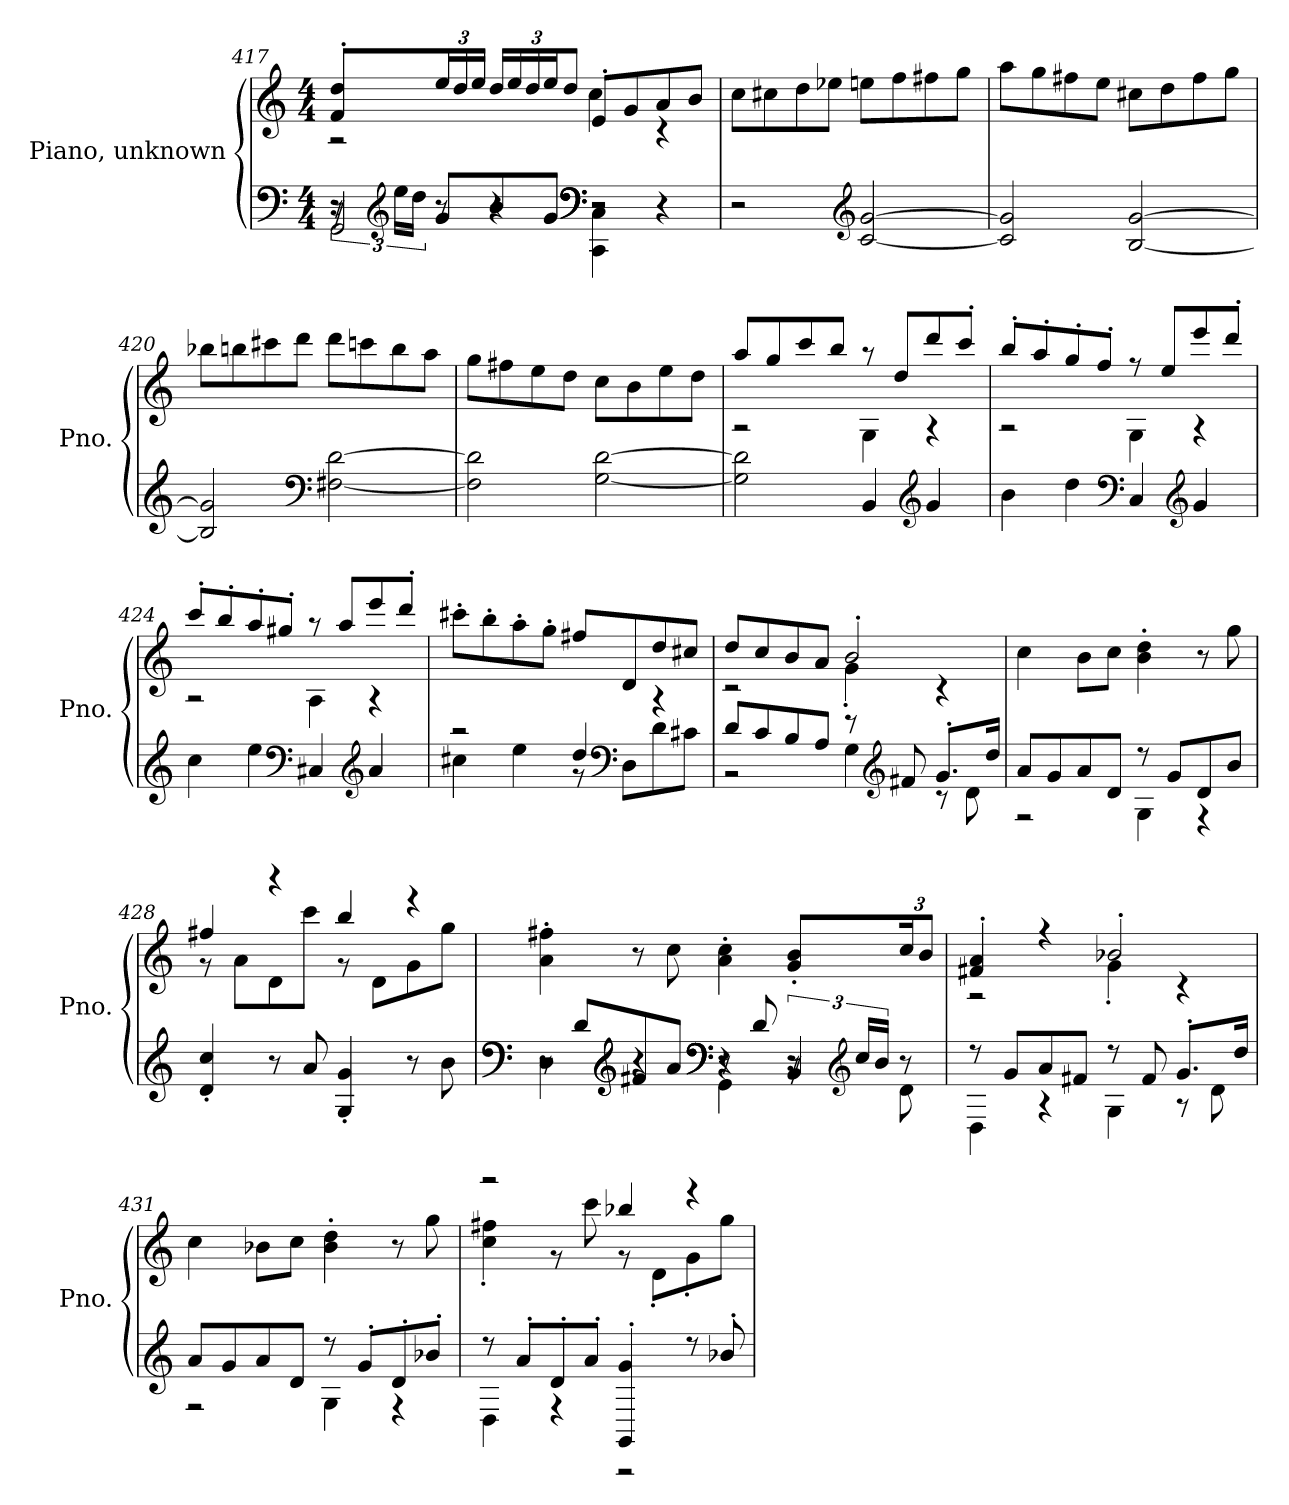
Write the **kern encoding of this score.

**kern	**kern
*part1	*part1
*staff2	*staff1
*I"Piano, unknown	*
*I'Pno.	*
*clefF4	*clefG2
*k[]	*k[]
*M4/4	*M4/4
=417	=417
*^	*^
*	*^	*	*
8r	24r	2GG/	8f/' 8dd/'L	2r
*clefG2	*	*	*	*
.	24ee\LL	.	.	.
.	24dd\JJ	.	.	.
*	*	*	*Xbrackettup	*
8g/L	8r	.	24ee/L	.
.	.	.	24dd/	.
.	.	.	24ee/JJ	.
8b/	4r	.	24dd/LL	.
.	.	.	24ee/	.
.	.	.	24dd/	.
8g/J	.	.	24ee/J	.
.	.	.	12dd/J	.
*clefF4	*	*	*	*
2r	4CC\ 4C\	2r	8e'/L	4cc\
.	.	.	8g/	.
.	4r	.	8a/	4r
.	.	.	8b/J	.
*v	*v	*v	*	*
*	*v	*v
=418	=418
2r	8cc\L
.	8cc#X\
.	8dd\
.	8ee-X\J
*clefG2	*
[2c/ [2g/	8een\L
.	8ff\
.	8ff#X\
.	8gg\J
!!LO:LB:g=z
=419	=419
2c/] 2g/]	8aa\L
.	8gg\
.	8ff#X\
.	8ee\J
[2B/ [2g/	8cc#X\L
.	8dd\
.	8ff#\
.	8gg\J
=420	=420
2B/] 2g/]	8bb-X\L
.	8bbn\
.	8ccc#X\
.	8ddd\J
*clefF4	*
[2F#X\ [2d\	8ddd\L
.	8cccn\
.	8bb\
.	8aa\J
=421	=421
2F#\] 2d\]	8gg\L
.	8ff#X\
.	8ee\
.	8dd\J
[2G\ [2d\	8cc\L
.	8b\
.	8ee\
.	8dd\J
=422	=422
*	*^
2G\] 2d\]	8aa/L	2r
.	8gg/	.
.	8ccc/	.
.	8bb/J	.
4BB/	8r	4G\
.	8dd/L	.
*clefG2	*	*
4g/	8ddd/	4r
.	8ccc'/J	.
!!LO:LB:g=z	!!
=423	=423	=423
4b\	8bb'/L	2r
.	8aa'/	.
4dd\	8gg'/	.
.	8ff'/J	.
*clefF4	*	*
4C/	8r	4G\
.	8ee/L	.
*clefG2	*	*
4g/	8eee/	4r
.	8ddd'/J	.
=424	=424	=424
4cc\	8ccc'/L	2r
.	8bb'/	.
4ee\	8aa'/	.
.	8gg#X'/J	.
*clefF4	*	*
4C#X/	8r	4A\
.	8aa/L	.
*clefG2	*	*
4a/	8eee/	4r
.	8ddd'/J	.
*	*v	*v
=425	=425
*^	*
2r	4cc#X\	8ccc#X'\L
.	.	8bb'\
.	4ee\	8aa'\
.	.	8gg'\J
4dd/	8r	8ff#X/L
*clefF4	*	*
.	8D\L	8d/
4r	8d\	8dd/
.	8c#X\J	8cc#X/J
!!LO:PB:g=z
=426	=426	=426
*	*	*^
8d/L	2r	8dd/L	2r
8c/	.	8cc/	.
8B/	.	8b/	.
8A/J	.	8a/J	.
8r	4G\	2b'/	4g'\
*clefG2	*	*	*
8f#X/	.	.	.
8.g'/L	8r	.	4r
.	8d\	.	.
16dd/Jk	.	.	.
*	*	*v	*v
=427	=427	=427
8a/L	2r	4cc\
8g/	.	.
8a/	.	8b\L
8d/J	.	8cc\J
8r	4G\	4b\' 4dd\'
8g/L	.	.
8d/	4r	8r
8b/J	.	8gg\
*v	*v	*
=428	=428
*	*^
4d/' 4cc/'	4ff#X/	8r
.	.	8a\L
8r	4r	8d\
8a/	.	8ccc\J
4G/' 4g/'	4bb/	8r
.	.	8d\L
8r	4r	8g\
8b\	.	8gg\J
*	*v	*v
!!LO:LB:g=z
=429	=429
*clefF4	*
*^	*
*	*^	*
8r	4D\	2r	4a\' 4ff#X\'
8d/L	.	.	.
*clefG2	*	*	*
8f#X/	4r	.	8r
8a/J	.	.	8cc\
*clefF4	*	*	*
8r	4GG\	4r	4a\' 4cc\'
8d/	.	.	.
24r	8r	4BB/	8g/' 8b/'L
*clefG2	*	*	*
24cc/LL	.	.	.
24b/JJ	.	.	.
8r	8d\	.	24cc/K
.	.	.	12b/J
*	*v	*v	*
=430	=430	=430
*	*	*^
8r	4D\	4f#X/' 4a/'	2r
8g/L	.	.	.
8a/	4r	4r	.
8f#X/J	.	.	.
8r	4G\	2b-X'/	4g'\
8f#/	.	.	.
8.g'/L	8r	.	4r
.	8d\	.	.
16dd/Jk	.	.	.
*	*	*v	*v
=431	=431	=431
8a/L	2r	4cc\
8g/	.	.
8a/	.	8b-X\L
8d/J	.	8cc\J
8r	4G\	4b-\' 4dd\'
8g'/L	.	.
8d'/	4r	8r
8b-X'/J	.	8gg\
!!LO:LB:g=z
=432	=432	=432
*	*	*^
8r	4D\	2r	4cc\' 4ff#X\'
8a'/L	.	.	.
8d'/	4r	.	8r
8a'/J	.	.	8ccc\
4GG/' 4g/'	2r	4bb-X/	8r
.	.	.	8d'\L
8r	.	4r	8g'\
8b-X'/	.	.	8gg\J
*v	*v	*	*
*	*v	*v
=	=
*-	*-
